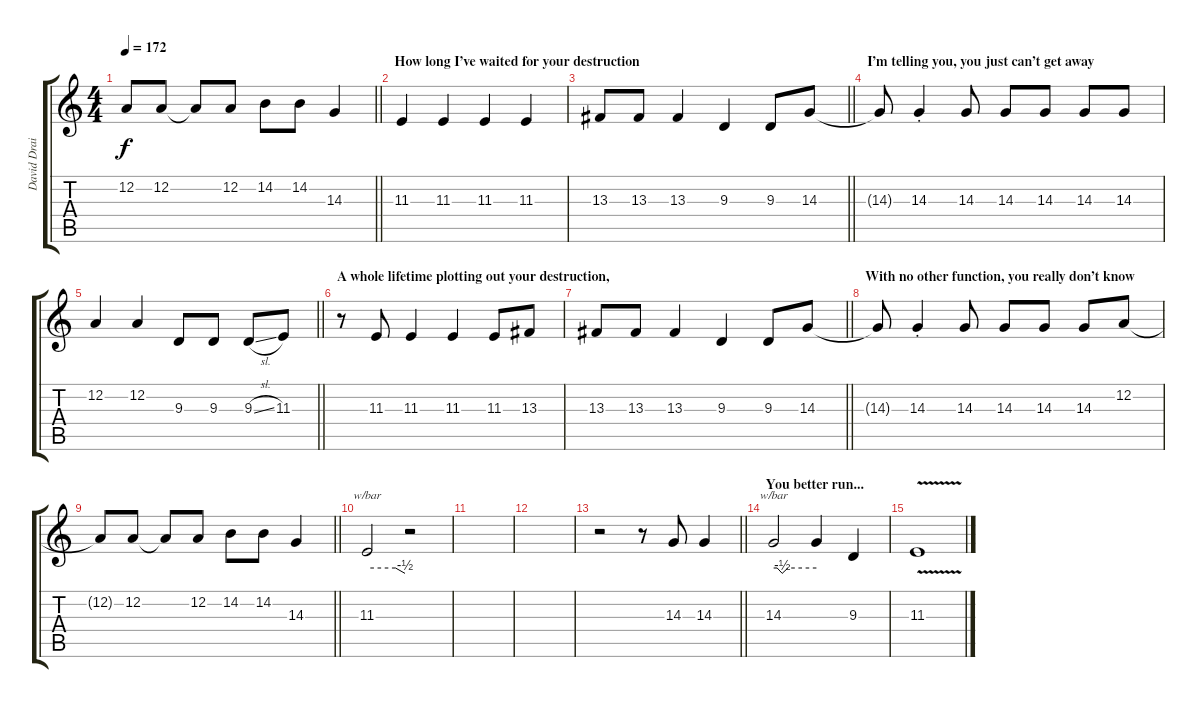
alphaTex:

\track ("David Draiman - Voice" "David Drai") {instrument lead6voice}
\staff {score tabs}
\tuning (D4 A3 F3 C3 G2 C2) {hide}
\ts (4 4)
\tempo 172
\clef g2
\barLineRight lightlight
\ks c
12.2{t}.8{dy f} 12.2.8 12.2{t}.8 12.2.8 14.2.8 14.2.8 14.3.4 |
\section ("" "How long I’ve waited for your destruction")
11.3.4 11.3.4 11.3.4 11.3.4 |
\barLineRight lightlight
13.3.8 13.3.8 13.3.4 9.3.4 9.3.8 14.3.8 |
\section ("" "I’m telling you, you just can’t get away")
14.3{t}.8 14.3{st}.4 14.3.8 14.3.8 14.3.8 14.3.8 14.3.8 |
\barLineRight lightlight
12.2.4 12.2.4 9.3.8 9.3.8 9.3{sl}.8 11.3.8 |
\section ("" "A whole lifetime plotting out your destruction,")
r.8 11.3.8 11.3.4 11.3.4 11.3.8 13.3.8 |
\barLineRight lightlight
13.3.8 13.3.8 13.3.4 9.3.4 9.3.8 14.3.8 |
\section ("" "With no other function, you really don’t know")
14.3{t}.8 14.3{st}.4 14.3.8 14.3.8 14.3.8 14.3.8 12.2.8 |
\barLineRight lightlight
12.2{t}.8 12.2.8 12.2{t}.8 12.2.8 14.2.8 14.2.8 14.3.4 |
11.3.2{tbe (custom default 0 0 45 0 60 -2)} r.2 |
|
|
\barLineRight lightlight
r.2 r.8 14.3.8 14.3.4 |
\section ("" "You better run...")
14.3.2{tbe (custom default 0 0 5 0 12 -2 20 0 60 0)} 14.3{t}.4 9.3.4 |
11.3{v}.1
